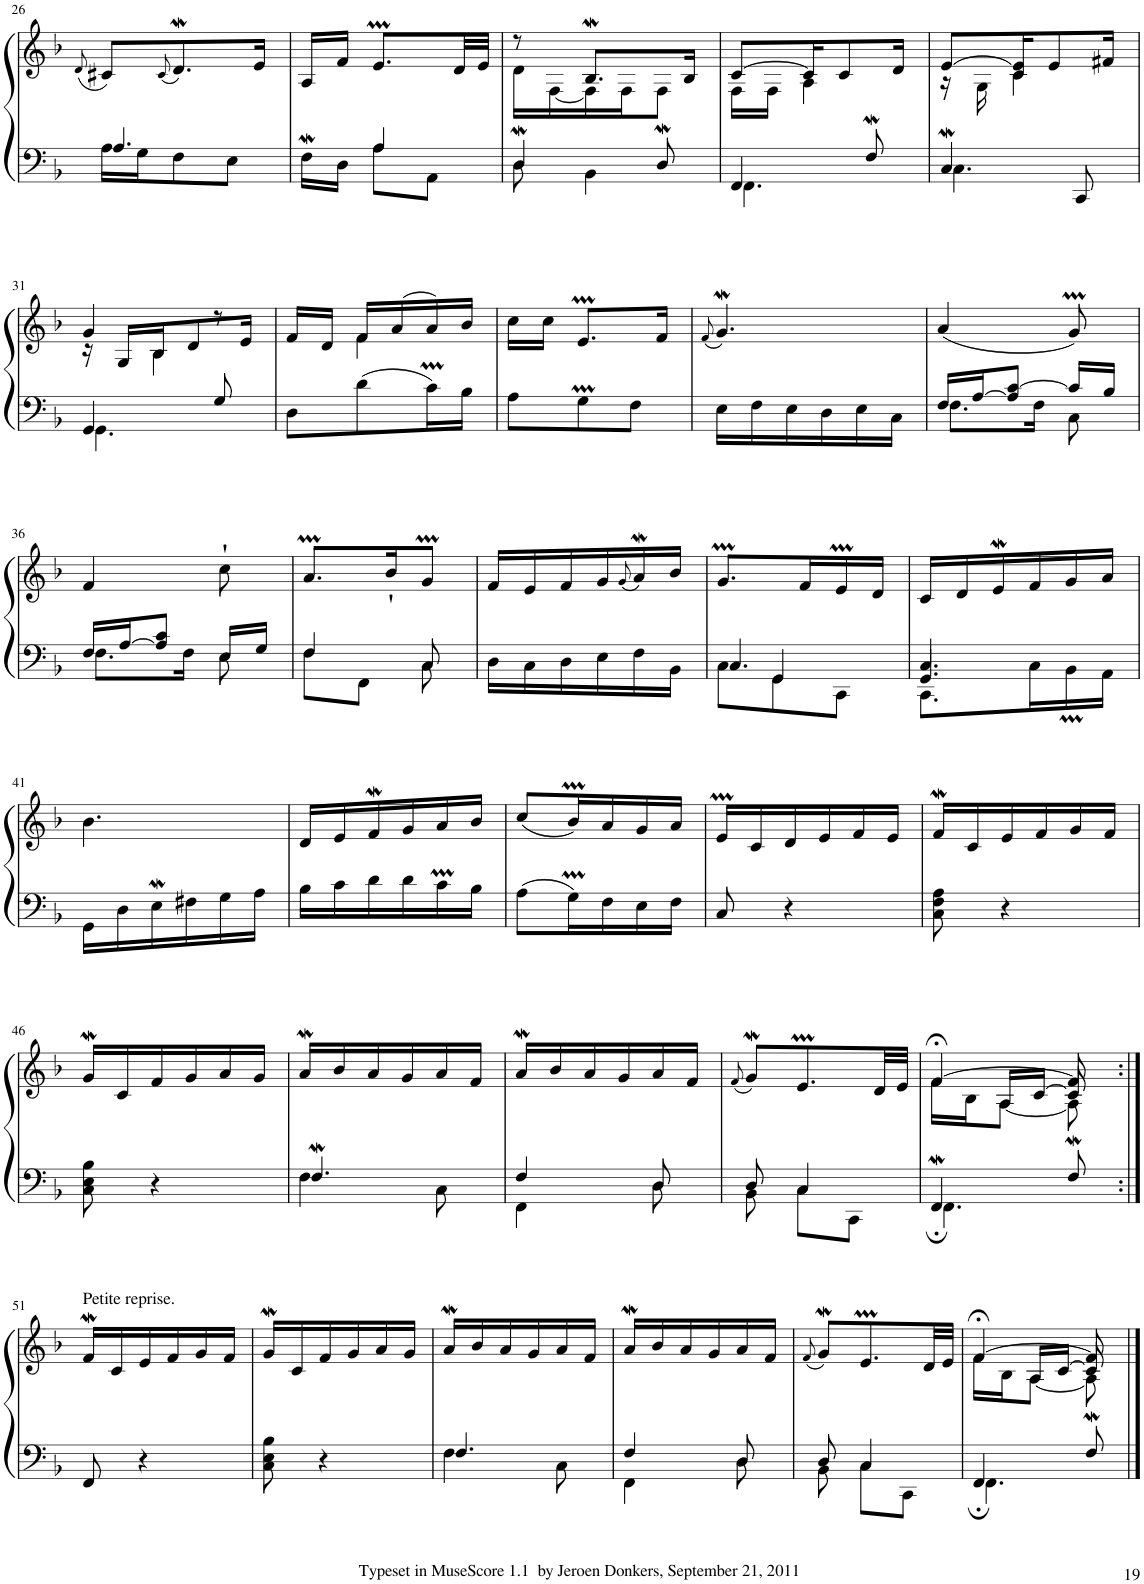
**kern	**kern
*part1	*part1
*staff2	*staff1
*I"Harpsichord	*
*I'Hpschd	*
!!LO:PB:g=z
*clefF4	*clefG2
*k[b-]	*k[b-]
*M3/8	*M3/8
=26	=26
.	(8qd/
*^	*
4.A/	16A\LL	8c#X/L)
.	16G\J	.
.	.	(8qc#/
.	8F\	8.dW/)
.	8E\J	.
.	.	16e/Jk
=27	=27	=27
16Fw\LL	8ryy	16A/LL
16D\JJ	.	16f/JJ
4A/	8A\L	8.em/L
.	8AA\J	.
.	.	32d/LL
.	.	32e/JJJ
=28	=28	=28
*	*	*^
4DW/	8D\	8r	16d\LL
.	.	.	[16F\
.	4BB-\	8.B-w/L	16F\]
.	.	.	16F\J
8DW/	.	.	8F\J
.	.	16B-/Jk	.
=29	=29	=29	=29
4FF/	4.FF\	[8c/L	16F\LL
.	.	.	16F\JJ
.	.	16c/K]	4A\
.	.	8c/	.
8Fw/	.	.	.
.	.	16d/Jk	.
=30	=30	=30	=30
4CW/	4.C\	[8e/L	16r
.	.	.	16G\
.	.	16c/ 16e/]K	4c\
.	.	8e/	.
8CC/	.	.	.
.	.	16f#X/Jk	.
!!LO:LB:g=z
=31	=31	=31	=31
*	*	*	*^
4GG/	4.GG\	4g/	16r	8ryy
.	.	.	16G/LL	.
.	.	.	16B-/J	4B-\
.	.	.	8d/	.
8G/	.	8r	.	.
.	.	.	16e/Jk	.
*v	*v	*	*	*
*	*	*v	*v
=32	=32	=32
8D\L	16f/LL	8ryy
.	16d/JJ	.
8d\	16f/LL	4f\
.	(16a/	.
16cM\L	16a/)	.
16B-\JJ	16b-/JJ	.
*	*v	*v
=33	=33
8A\L	16cc\LL
.	16cc\JJ
8GM\	8.em/L
8F\J	.
.	16f/Jk
=34	=34
.	(8qf/
16E\LL	4.gW/)
16F\	.
16E\	.
16D\	.
16E\	.
16C\JJ	.
=35	=35
*^	*
16F/LL	8.F\L	(4a/
[16A/J	.	.
8A/] [8c/J	.	.
.	16F\Jk	.
16c/LL]	8C\	8gM/)
16B-/JJ	.	.
!!LO:LB:g=z
=36	=36	=36
16F/LL	8.F\L	4f/
[16A/J	.	.
8A/] 8c/J	.	.
.	16F\Jk	.
16E/LL	8E\	8cc`\
16G/JJ	.	.
=37	=37	=37
4F/	8F\L	8.am/L
.	8FF\J	.
.	.	16b-`/K
8C/	8C\	8gM/J
*v	*v	*
=38	=38
16D\LL	16f/LL
16C\	16e/
16D\	16f/
16E\	16g/
.	(8qg/
16F\	16aW/)
16BB-\JJ	16b-/JJ
=39	=39
*^	*
*	*^	*
4.C/	8C\L	8ryy	8.gM/L
.	8GG\	4GG/	.
.	.	.	16f/L
.	8CC\J	.	16em/
.	.	.	16d/JJ
=40	=40	=40	=40
4.C/	8.CC\L	4.GG/	16c/LL
.	.	.	16d/
.	.	.	16eW/
.	16C\L	.	16f/
.	16BB-M\	.	16g/
.	16AA\JJ	.	16a/JJ
*v	*v	*v	*
!!LO:LB:g=z
=41	=41
16GG\LL	4.b-\
16D\	.
16EW\	.
16F#X\	.
16G\	.
16A\JJ	.
=42	=42
16B-\LL	16d/LL
16c\	16e/
16d\	16fw/
16d\	16g/
16cM\	16a/
16B-\JJ	16b-/JJ
=43	=43
8A\L	(8cc/L
16GM\L	16b-M/L)
16F\	16a/
16E\	16g/
16F\JJ	16a/JJ
=44	=44
8C/	16em/LL
.	16c/
4r	16d/
.	16e/
.	16f/
.	16e/JJ
=45	=45
8C\ 8F\ 8A\	16fw/LL
.	16c/
4r	16e/
.	16f/
.	16g/
.	16f/JJ
!!LO:LB:g=z
=46	=46
8C\ 8E\ 8B-\	16gW/LL
.	16c/
4r	16f/
.	16g/
.	16a/
.	16g/JJ
=47	=47
*^	*
4.Fw/	4F\	16aW/LL
.	.	16b-/
.	.	16a/
.	.	16g/
.	8C\	16a/
.	.	16f/JJ
=48	=48	=48
4F/	4FF\	16aW/LL
.	.	16b-/
.	.	16a/
.	.	16g/
8D/	8D\	16a/
.	.	16f/JJ
=49	=49	=49
.	.	(8qf/
8D/	8BB-\	8gW/L)
4C/	8C\L	8.em/
.	8CC\J	.
.	.	32d/LL
.	.	32e/JJJ
=50	=50	=50
*	*	*^
*	*	*	*^
4FF;w/	4.FF\	[4f;</	16f\LL	8ryy
.	.	.	16B-\J	.
.	.	.	[8A\J	16A/LL
.	.	.	.	[16c/JJ
8Fw/	.	8f/]	8A\]	8c/]
*v	*v	*	*	*
!!LO:LB:g=z
=51:|!	=51:|!	=51:|!	=51:|!
!	!LO:TX:a:t=Petite reprise.	!	!
*	*v	*v	*v
8FF/	16fw/LL
.	16c/
4r	16e/
.	16f/
.	16g/
.	16f/JJ
=52	=52
8C\ 8E\ 8B-\	16gW/LL
.	16c/
4r	16f/
.	16g/
.	16a/
.	16g/JJ
=53	=53
*^	*
4.F/	4F\	16aW/LL
.	.	16b-/
.	.	16a/
.	.	16g/
.	8C\	16a/
.	.	16f/JJ
=54	=54	=54
4F/	4FF\	16aW/LL
.	.	16b-/
.	.	16a/
.	.	16g/
8D/	8D\	16a/
.	.	16f/JJ
=55	=55	=55
.	.	(8qf/
8D/	8BB-\	8gW/L)
4C/	8C\L	8.em/
.	8CC\J	.
.	.	32d/LL
.	.	32e/JJJ
=56	=56	=56
*	*	*^
*	*	*	*^
4FF;/	4.FF\	[4f;</	16f\LL	8ryy
.	.	.	16B-\J	.
.	.	.	[8A\J	16A/LL
.	.	.	.	[16c/JJ
8Fw/	.	8f/]	8A\]	8c/]
*v	*v	*	*	*
*	*v	*v	*v
==	==
*-	*-
